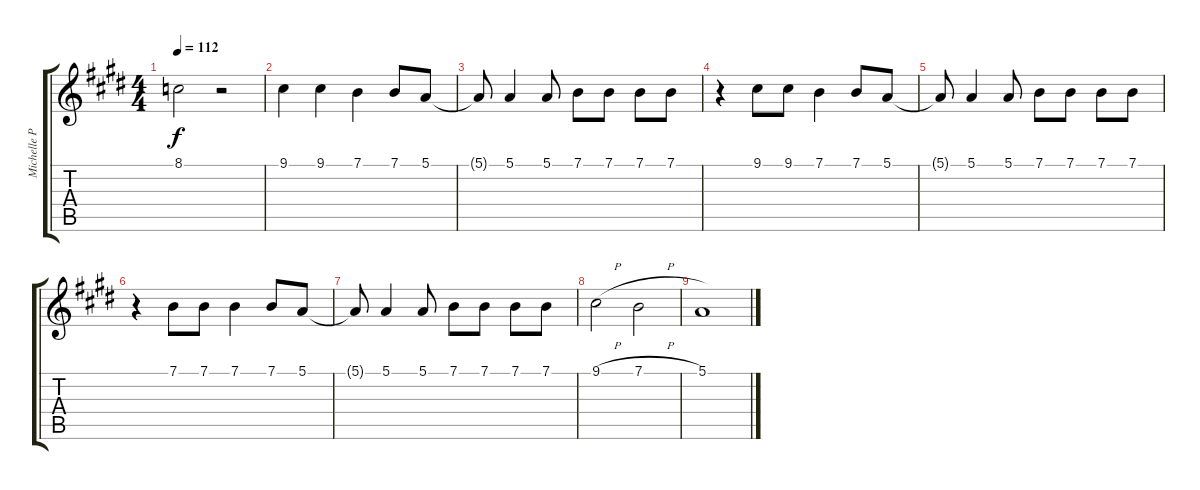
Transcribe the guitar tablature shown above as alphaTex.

\track ("Michelle Phillips" "Michelle P") {instrument piccolo}
\staff {score tabs}
\tuning (E4 B3 G3 D3 A2 E2) {hide}
\ts (4 4)
\tempo 112
\clef g2
\ks e
8.1{t}.2{dy f} r.2 |
9.1.4 9.1.4 7.1.4 7.1.8 5.1.8 |
5.1{t}.8 5.1.4 5.1.8 7.1.8 7.1.8 7.1.8 7.1.8 |
r.4 9.1.8 9.1.8 7.1.4 7.1.8 5.1.8 |
5.1{t}.8 5.1.4 5.1.8 7.1.8 7.1.8 7.1.8 7.1.8 |
r.4 7.1.8 7.1.8 7.1.4 7.1.8 5.1.8 |
5.1{t}.8 5.1.4 5.1.8 7.1.8 7.1.8 7.1.8 7.1.8 |
9.1{h}.2 7.1{h}.2 |
5.1.1
